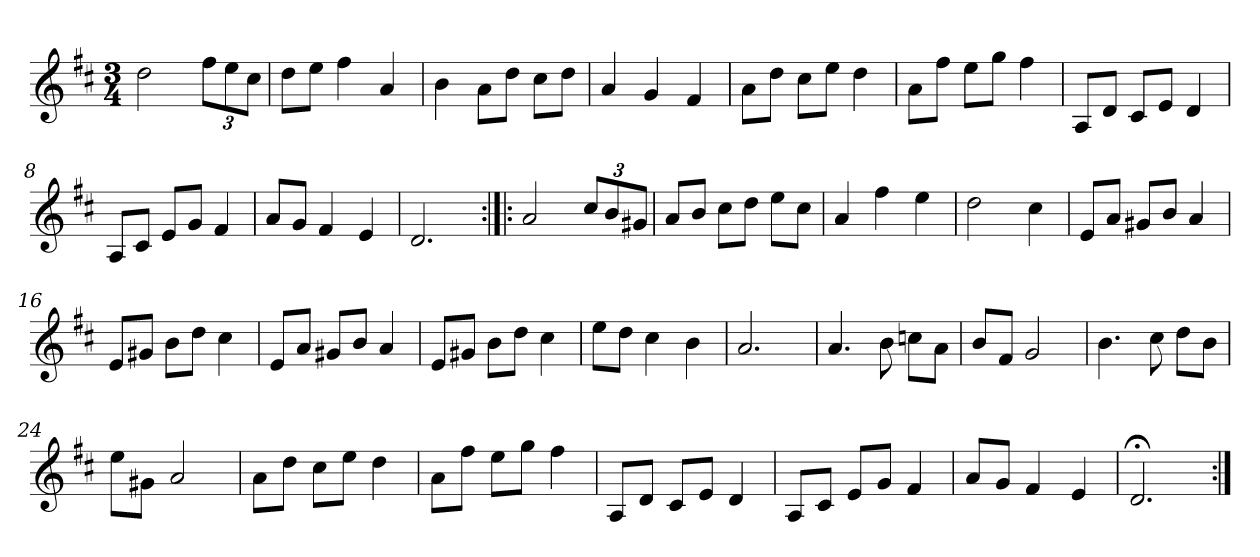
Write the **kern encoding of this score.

**kern
*part1
*staff1
*clefG2
*k[f#c#]
*D:
*M3/4
*MM132
=1
2dd
12ff#\L
12ee\
12cc#\J
=2
8dd\L
8ee\J
4ff#
4a
=3
4b
8a\L
8dd\J
8cc#\L
8dd\J
=4
4a
4g
4f#
=5
8a\L
8dd\J
8cc#\L
8ee\J
4dd
=6
8a\L
8ff#\J
8ee\L
8gg\J
4ff#
=7
8A/L
8d/J
8c#/L
8e/J
4d
=8
8A/L
8c#/J
8e/L
8g/J
4f#
=9
8a/L
8g/J
4f#
4e
=10
2.d
=11:|!|:
2a
12cc#/L
12b/
12g#X/J
=12
8a/L
8b/J
8cc#\L
8dd\J
8ee\L
8cc#\J
=13
4a
4ff#
4ee
=14
2dd
4cc#
=15
8e/L
8a/J
8g#X/L
8b/J
4a
=16
8e/L
8g#X/J
8b\L
8dd\J
4cc#
=17
8e/L
8a/J
8g#X/L
8b/J
4a
=18
8e/L
8g#X/J
8b\L
8dd\J
4cc#
=19
8ee\L
8dd\J
4cc#
4b
=20
2.a
=21
4.a
8b
8ccn\L
8a\J
=22
8b/L
8f#/J
2g
=23
4.b
8cc#
8dd\L
8b\J
=24
8ee\L
8g#X\J
2a
=25
8a\L
8dd\J
8cc#\L
8ee\J
4dd
=26
8a\L
8ff#\J
8ee\L
8gg\J
4ff#
=27
8A/L
8d/J
8c#/L
8e/J
4d
=28
8A/L
8c#/J
8e/L
8g/J
4f#
=29
8a/L
8g/J
4f#
4e
=30
2.d;<
=:|!
*-
